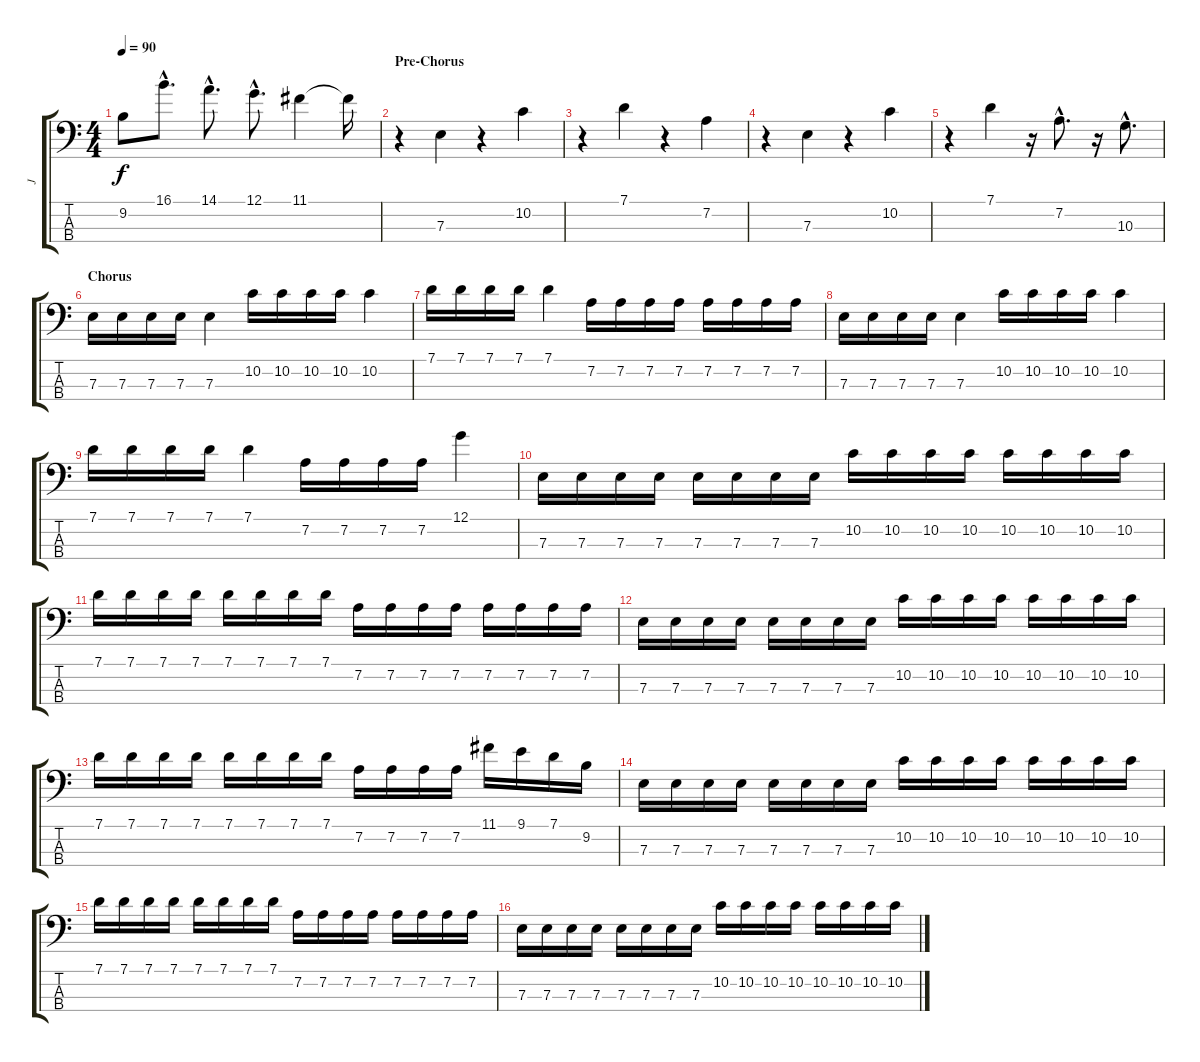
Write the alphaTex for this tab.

\track ("J" "J") {instrument electricbasspick}
\staff {score tabs}
\tuning (G2 D2 A1 E1) {hide}
\ts (4 4)
\tempo 90
\clef f4
\ks c
9.2.8{dy f} 16.1{hac}.8{d} 14.1{hac}.8{d} 12.1{hac}.8{d} 11.1.4 11.1{t}.16 |
\section ("" "Pre-Chorus")
r.4 7.3.4 r.4 10.2.4 |
r.4 7.1.4 r.4 7.2.4 |
r.4 7.3.4 r.4 10.2.4 |
r.4 7.1.4 r.16 7.2{hac}.8{d} r.16 10.3{hac}.8{d} |
\section ("" "Chorus")
7.3.16 7.3.16 7.3.16 7.3.16 7.3.4 10.2.16 10.2.16 10.2.16 10.2.16 10.2.4 |
7.1.16 7.1.16 7.1.16 7.1.16 7.1.4 7.2.16 7.2.16 7.2.16 7.2.16 7.2.16 7.2.16 7.2.16 7.2.16 |
7.3.16 7.3.16 7.3.16 7.3.16 7.3.4 10.2.16 10.2.16 10.2.16 10.2.16 10.2.4 |
7.1.16 7.1.16 7.1.16 7.1.16 7.1.4 7.2.16 7.2.16 7.2.16 7.2.16 12.1.4 |
7.3.16 7.3.16 7.3.16 7.3.16 7.3.16 7.3.16 7.3.16 7.3.16 10.2.16 10.2.16 10.2.16 10.2.16 10.2.16 10.2.16 10.2.16 10.2.16 |
7.1.16 7.1.16 7.1.16 7.1.16 7.1.16 7.1.16 7.1.16 7.1.16 7.2.16 7.2.16 7.2.16 7.2.16 7.2.16 7.2.16 7.2.16 7.2.16 |
7.3.16 7.3.16 7.3.16 7.3.16 7.3.16 7.3.16 7.3.16 7.3.16 10.2.16 10.2.16 10.2.16 10.2.16 10.2.16 10.2.16 10.2.16 10.2.16 |
7.1.16 7.1.16 7.1.16 7.1.16 7.1.16 7.1.16 7.1.16 7.1.16 7.2.16 7.2.16 7.2.16 7.2.16 11.1.16 9.1.16 7.1.16 9.2.16 |
7.3.16 7.3.16 7.3.16 7.3.16 7.3.16 7.3.16 7.3.16 7.3.16 10.2.16 10.2.16 10.2.16 10.2.16 10.2.16 10.2.16 10.2.16 10.2.16 |
7.1.16 7.1.16 7.1.16 7.1.16 7.1.16 7.1.16 7.1.16 7.1.16 7.2.16 7.2.16 7.2.16 7.2.16 7.2.16 7.2.16 7.2.16 7.2.16 |
7.3.16 7.3.16 7.3.16 7.3.16 7.3.16 7.3.16 7.3.16 7.3.16 10.2.16 10.2.16 10.2.16 10.2.16 10.2.16 10.2.16 10.2.16 10.2.16
